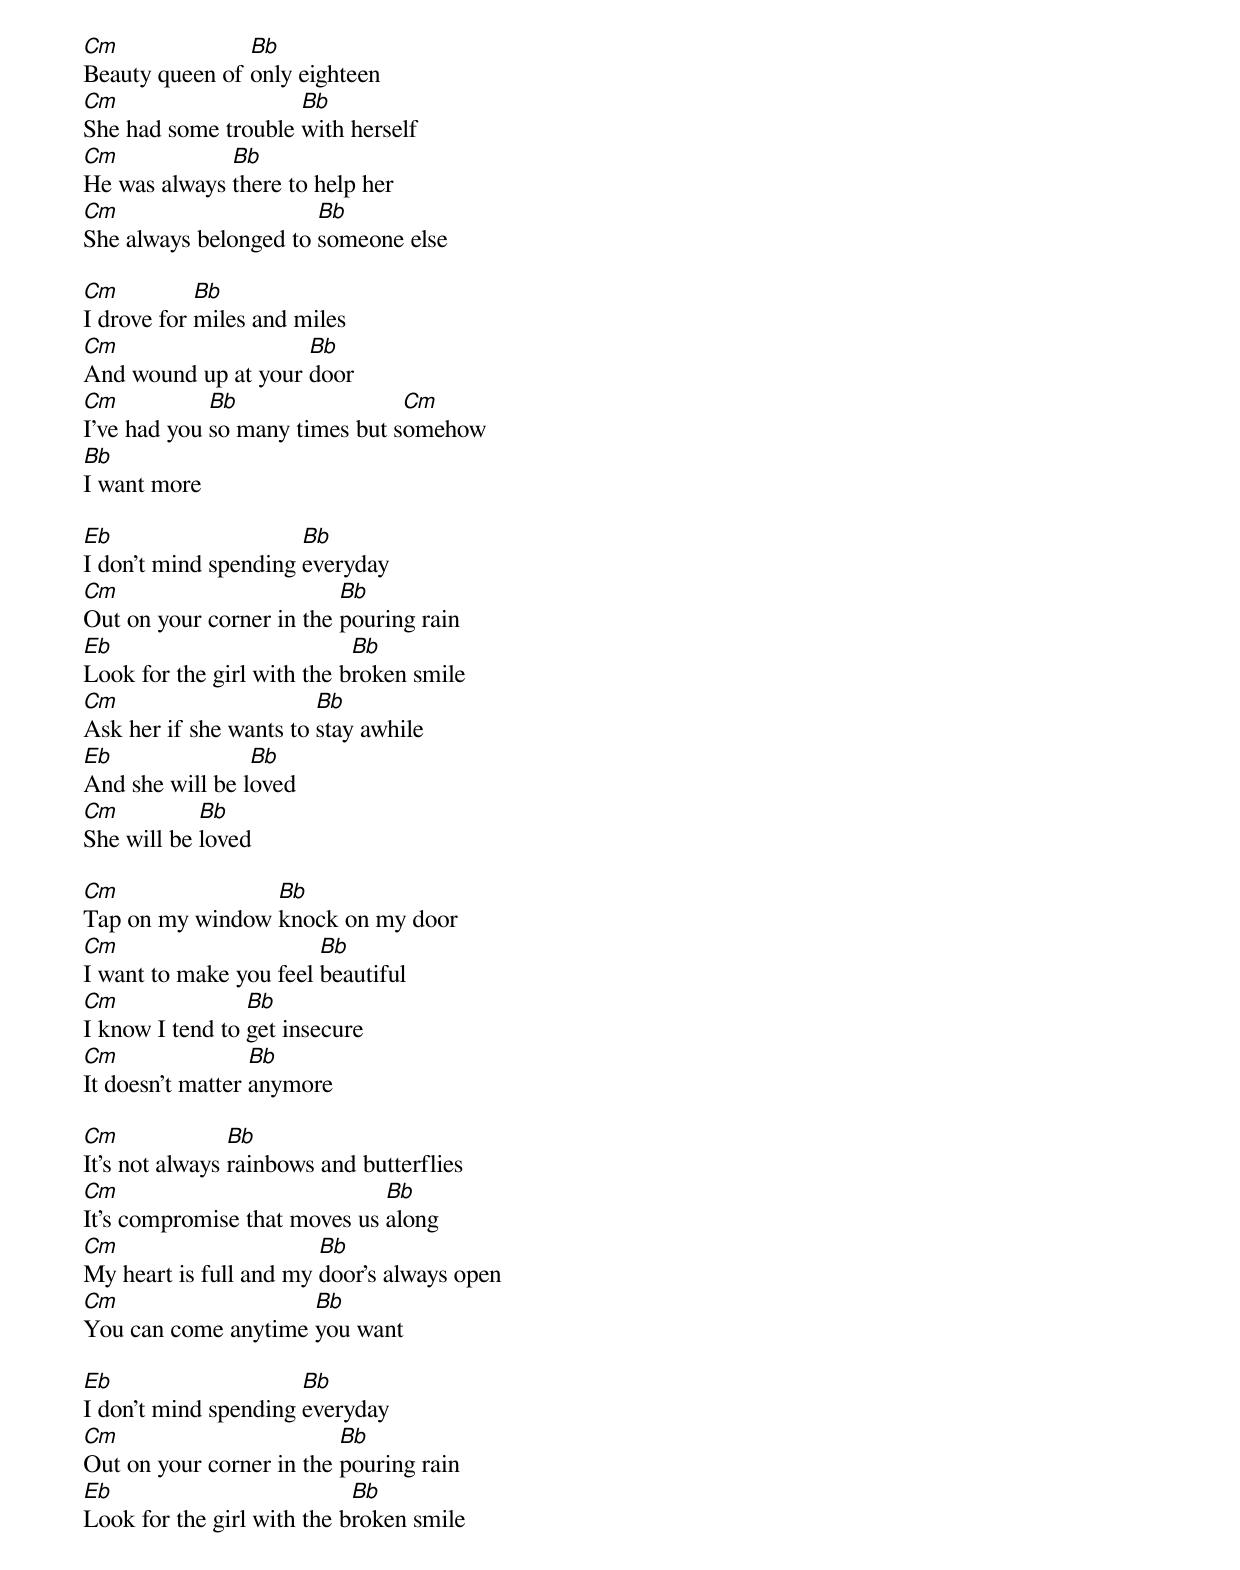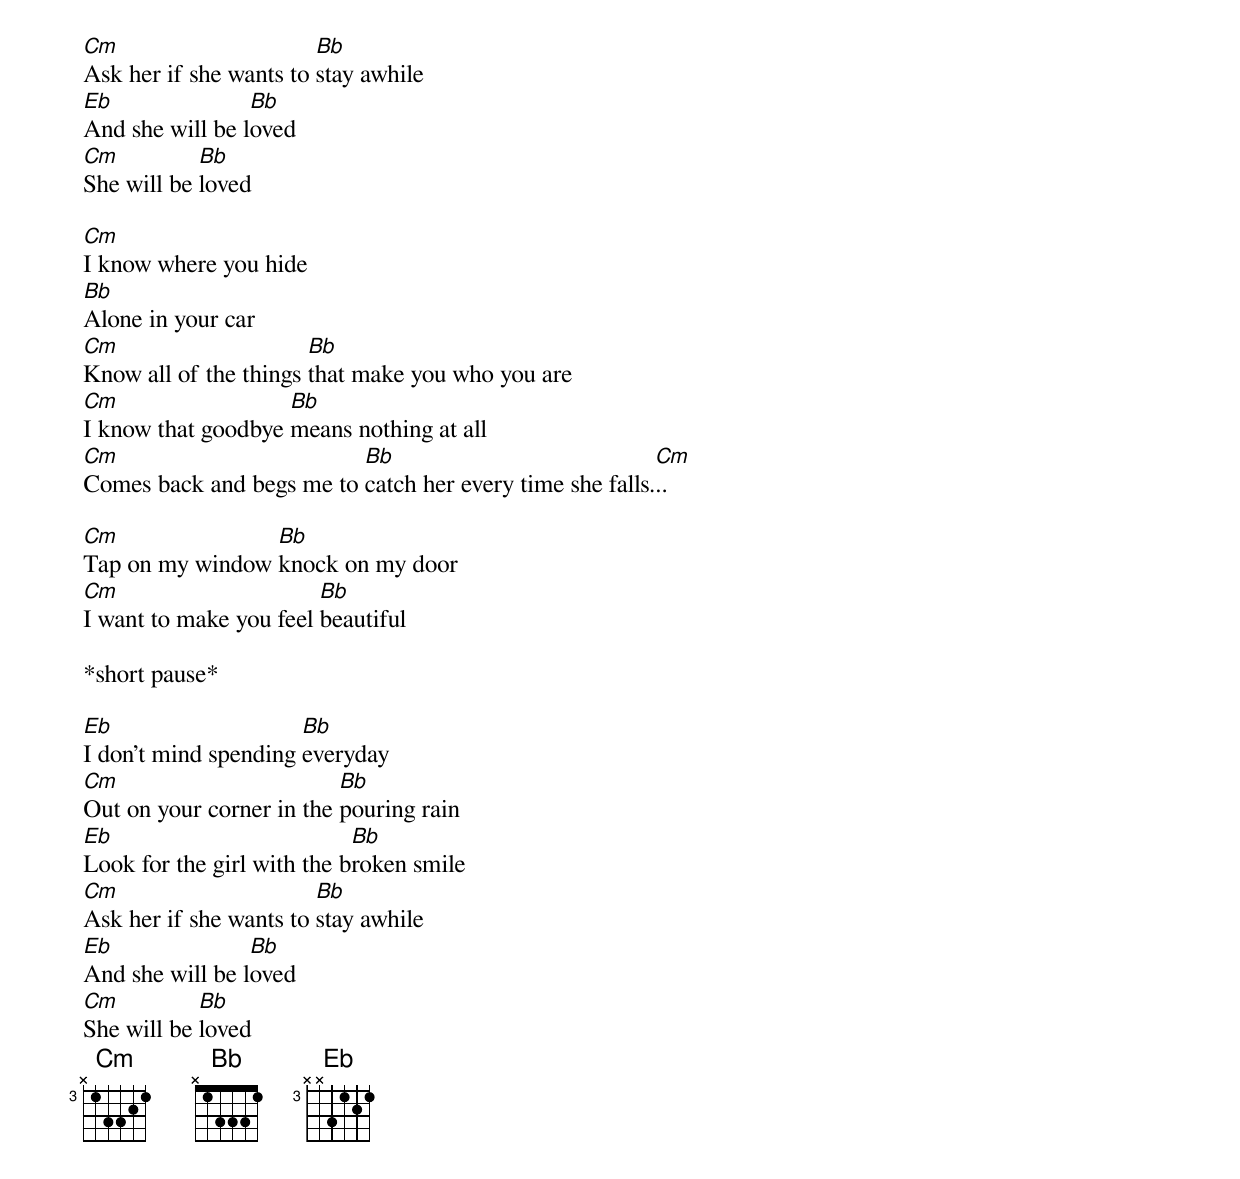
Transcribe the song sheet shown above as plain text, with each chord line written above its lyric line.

Cm              Bb
Beauty queen of only eighteen
Cm                   Bb
She had some trouble with herself
Cm            Bb
He was always there to help her
Cm                     Bb
She always belonged to someone else

Cm          Bb
I drove for miles and miles
Cm                   Bb
And wound up at your door
Cm           Bb                 Cm
I’ve had you so many times but somehow
Bb
I want more

Eb                    Bb
I don’t mind spending everyday
Cm                        Bb
Out on your corner in the pouring rain
Eb                          Bb
Look for the girl with the broken smile
Cm                      Bb
Ask her if she wants to stay awhile
Eb               Bb
And she will be loved
Cm          Bb
She will be loved

Cm               Bb
Tap on my window knock on my door
Cm                      Bb
I want to make you feel beautiful
Cm               Bb
I know I tend to get insecure
Cm                Bb
It doesn’t matter anymore

Cm              Bb
It’s not always rainbows and butterflies
Cm                            Bb
It’s compromise that moves us along
Cm                      Bb
My heart is full and my door’s always open
Cm                   Bb
You can come anytime you want

Eb                    Bb
I don’t mind spending everyday
Cm                        Bb
Out on your corner in the pouring rain
Eb                          Bb
Look for the girl with the broken smile
Cm                      Bb
Ask her if she wants to stay awhile
Eb               Bb
And she will be loved
Cm          Bb
She will be loved

Cm
I know where you hide
Bb
Alone in your car
Cm                     Bb
Know all of the things that make you who you are
Cm                  Bb
I know that goodbye means nothing at all
Cm                        Bb                             Cm
Comes back and begs me to catch her every time she falls...

Cm               Bb
Tap on my window knock on my door
Cm                      Bb
I want to make you feel beautiful

*short pause*

Eb                    Bb
I don’t mind spending everyday
Cm                        Bb
Out on your corner in the pouring rain
Eb                          Bb
Look for the girl with the broken smile
Cm                      Bb
Ask her if she wants to stay awhile
Eb               Bb
And she will be loved
Cm          Bb
She will be loved
